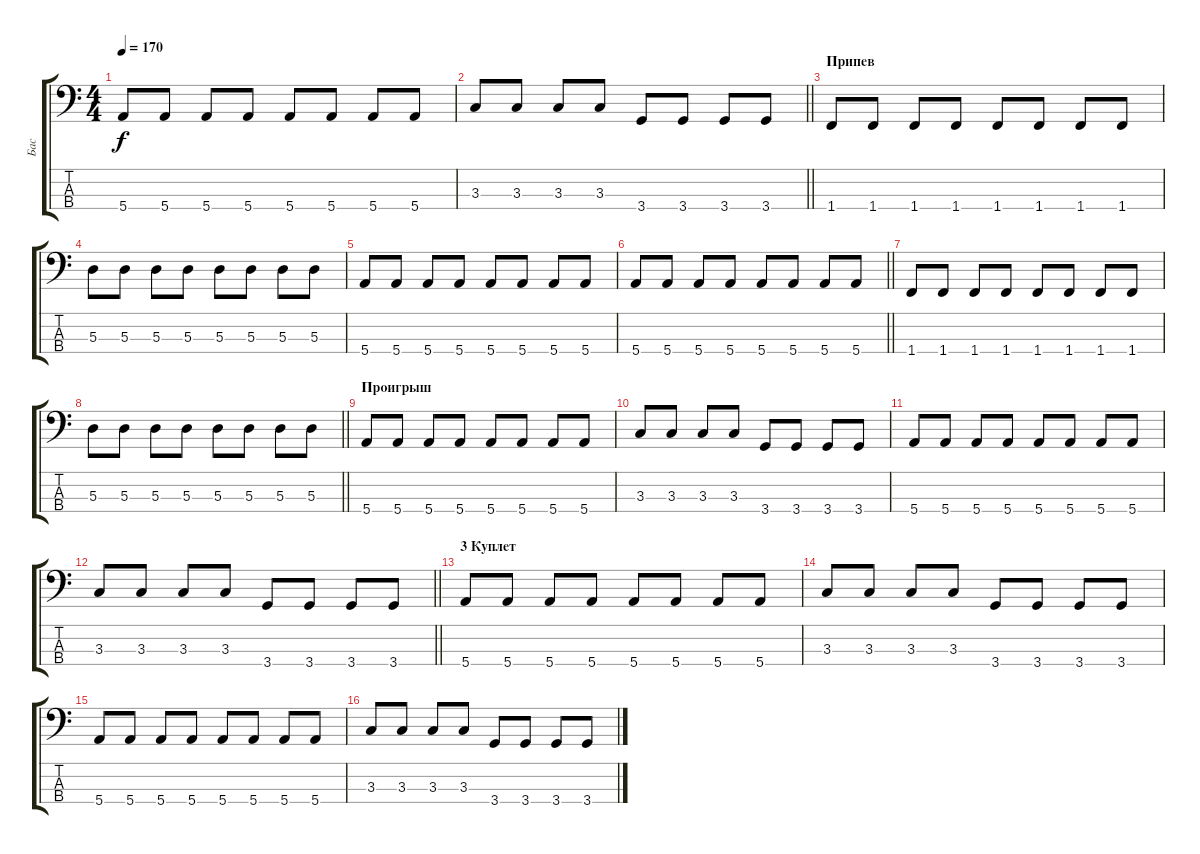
\track ("Бас" "Бас") {instrument electricbassfinger}
\staff {score tabs}
\tuning (G2 D2 A1 E1) {hide}
\ts (4 4)
\tempo 170
\clef f4
\ks c
5.4.8{dy f} 5.4.8 5.4.8 5.4.8 5.4.8 5.4.8 5.4.8 5.4.8 |
\barLineRight lightlight
3.3.8 3.3.8 3.3.8 3.3.8 3.4.8 3.4.8 3.4.8 3.4.8 |
\section ("" "Припев")
1.4.8 1.4.8 1.4.8 1.4.8 1.4.8 1.4.8 1.4.8 1.4.8 |
5.3.8 5.3.8 5.3.8 5.3.8 5.3.8 5.3.8 5.3.8 5.3.8 |
5.4.8 5.4.8 5.4.8 5.4.8 5.4.8 5.4.8 5.4.8 5.4.8 |
\barLineRight lightlight
5.4.8 5.4.8 5.4.8 5.4.8 5.4.8 5.4.8 5.4.8 5.4.8 |
1.4.8 1.4.8 1.4.8 1.4.8 1.4.8 1.4.8 1.4.8 1.4.8 |
\barLineRight lightlight
5.3.8 5.3.8 5.3.8 5.3.8 5.3.8 5.3.8 5.3.8 5.3.8 |
\section ("" "Проигрыш")
5.4.8 5.4.8 5.4.8 5.4.8 5.4.8 5.4.8 5.4.8 5.4.8 |
3.3.8 3.3.8 3.3.8 3.3.8 3.4.8 3.4.8 3.4.8 3.4.8 |
5.4.8 5.4.8 5.4.8 5.4.8 5.4.8 5.4.8 5.4.8 5.4.8 |
\barLineRight lightlight
3.3.8 3.3.8 3.3.8 3.3.8 3.4.8 3.4.8 3.4.8 3.4.8 |
\section ("" "3 Куплет")
5.4.8 5.4.8 5.4.8 5.4.8 5.4.8 5.4.8 5.4.8 5.4.8 |
3.3.8 3.3.8 3.3.8 3.3.8 3.4.8 3.4.8 3.4.8 3.4.8 |
5.4.8 5.4.8 5.4.8 5.4.8 5.4.8 5.4.8 5.4.8 5.4.8 |
3.3.8 3.3.8 3.3.8 3.3.8 3.4.8 3.4.8 3.4.8 3.4.8
